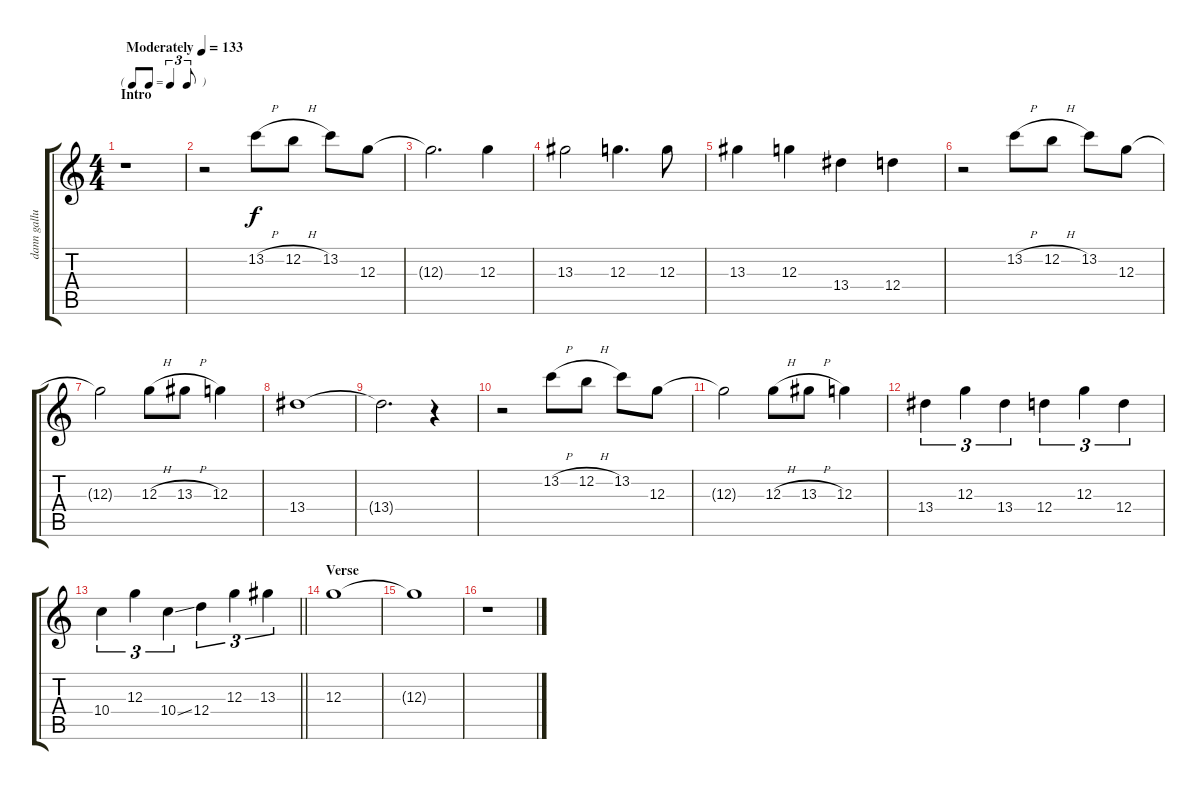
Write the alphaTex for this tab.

\track ("dann gallucci" "dann gallu") {instrument electricguitarjazz}
\staff {score tabs}
\tuning (E4 B3 G3 D3 A2 E2) {hide}
\ts (4 4)
\tf triplet8th
\section ("" "Intro")
\tempo (133 "Moderately")
\clef g2
\ks c
r.1{dy f instrument electricguitarjazz} |
r.2 13.2{h}.8 12.2{h}.8 13.2.8 12.3.8 |
12.3{t}.2{d} 12.3.4 |
13.3.2 12.3.4{d} 12.3.8 |
13.3.4 12.3.4 13.4.4 12.4.4 |
r.2 13.2{h}.8 12.2{h}.8 13.2.8 12.3.8 |
12.3{t}.2 12.3{h}.8 13.3{h}.8 12.3.4 |
13.4.1 |
13.4{t}.2{d} r.4 |
r.2 13.2{h}.8 12.2{h}.8 13.2.8 12.3.8 |
12.3{t}.2 12.3{h}.8 13.3{h}.8 12.3.4 |
13.4.4{tu (3 2)} 12.3.4{tu (3 2)} 13.4.4{tu (3 2)} 12.4.4{tu (3 2)} 12.3.4{tu (3 2)} 12.4.4{tu (3 2)} |
\barLineRight lightlight
10.4.4{tu (3 2)} 12.3.4{tu (3 2)} 10.4{ss}.4{tu (3 2)} 12.4.4{tu (3 2)} 12.3.4{tu (3 2)} 13.3.4{tu (3 2)} |
\section ("" "Verse")
12.3.1 |
12.3{t}.1 |
r.1
